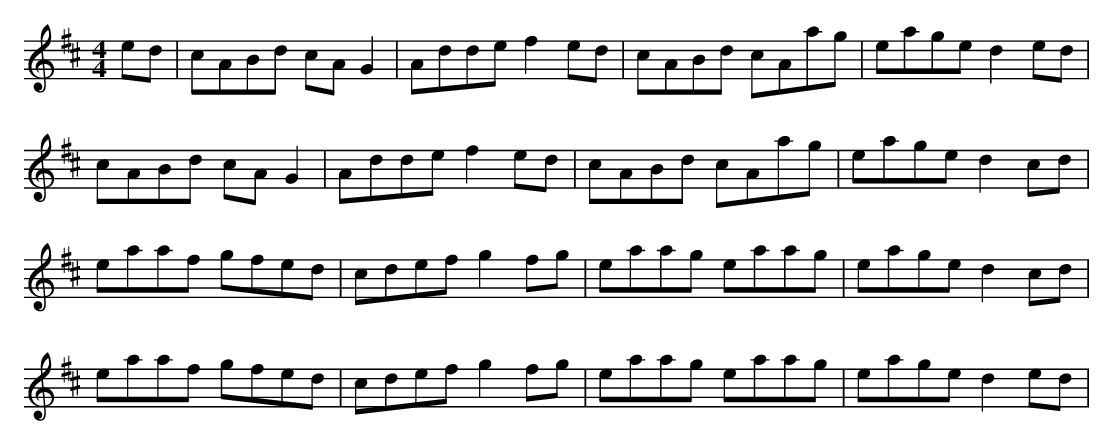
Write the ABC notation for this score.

X:1
M:4/4
K:Amix
ed|cABd cA G2|Adde f2 ed|cABd cAag|eage d2 ed|
cABd cA G2|Adde f2 ed|cABd cAag|eage d2 cd|
eaaf gfed|cdef g2 fg|eaag eaag|eage d2 cd|
eaaf gfed|cdef g2 fg|eaag eaag|eage d2 ed|
